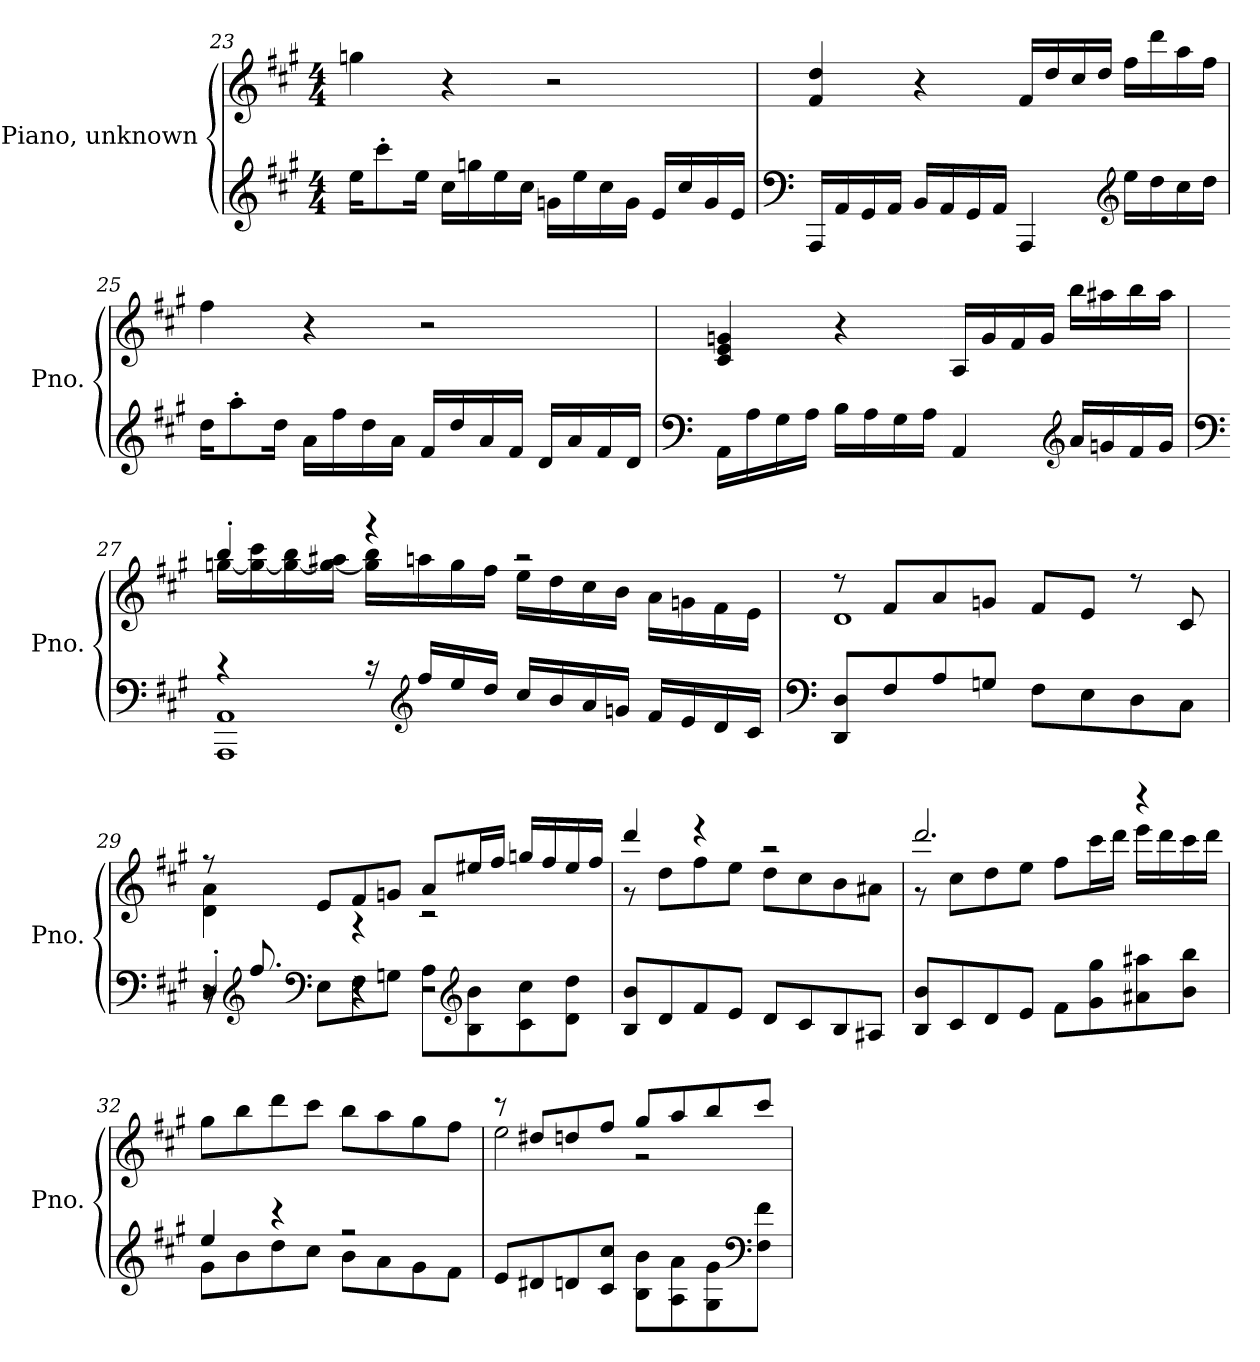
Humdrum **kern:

**kern	**kern
*part1	*part1
*staff2	*staff1
*I"Piano, unknown	*
*I'Pno.	*
*clefG2	*clefG2
*k[f#c#g#]	*k[f#c#g#]
*M4/4	*M4/4
=23	=23
16ee\KL	4ggn\
8ccc#'\	.
16ee\Jk	.
16cc#\LL	4r
16ggn\	.
16ee\	.
16cc#\JJ	.
16gn\LL	2r
16ee\	.
16cc#\	.
16g\JJ	.
16e/LL	.
16cc#/	.
16g/	.
16e/JJ	.
!!LO:LB:g=z
=24	=24
*clefF4	*
16AAA/LL	4f#/ 4dd/
16AA/	.
16GG#/	.
16AA/JJ	.
16BB/LL	4r
16AA/	.
16GG#/	.
16AA/JJ	.
4AAA/	16f#/LL
.	16dd/
.	16cc#/
.	16dd/JJ
*clefG2	*
16ee\LL	16ff#\LL
16dd\	16ddd\
16cc#\	16aa\
16dd\JJ	16ff#\JJ
=25	=25
16dd\KL	4ff#\
8aa'\	.
16dd\Jk	.
16a\LL	4r
16ff#\	.
16dd\	.
16a\JJ	.
16f#/LL	2r
16dd/	.
16a/	.
16f#/JJ	.
16d/LL	.
16a/	.
16f#/	.
16d/JJ	.
!!LO:LB:g=z
=26	=26
*clefF4	*
16AA\LL	4c#/ 4e/ 4gn/
16A\	.
16G#\	.
16A\JJ	.
16B\LL	4r
16A\	.
16G#\	.
16A\JJ	.
4AA/	16A/LL
.	16g/
.	16f#/
.	16g/JJ
*clefG2	*
16a/LL	16bb\LL
16gn/	16aa#X\
16f#/	16bb\
16g/JJ	16aa#\JJ
=27	=27
*clefF4	*
*^	*^
4r	1AAA 1AA	4bb'/	[16ggn\LL
.	.	.	16gg\_ 16ccc#\
.	.	.	16gg\_ 16bb\
.	.	.	16gg\_ 16aa#X\JJ
16r	.	4r	16gg\] 16bb\LL
*clefG2	*	*	*
16ff#/LL	.	.	16aan\
16ee/	.	.	16gg\
16dd/JJ	.	.	16ff#\JJ
16cc#/LL	.	2r	16ee\LL
16b/	.	.	16dd\
16a/	.	.	16cc#\
16gn/JJ	.	.	16b\JJ
16f#/LL	.	.	16a\LL
16e/	.	.	16gn\
16d/	.	.	16f#\
16c#/JJ	.	.	16e\JJ
*v	*v	*	*
!!LO:LB:g=z	!!
=28	=28	=28
*clefF4	*	*
8DD/ 8D/L	8r	1d
8F#/	8f#/L	.
8A/	8a/	.
8Gn/J	8gn/J	.
8F#\L	8f#/L	.
8E\	8e/J	.
8D\	8r	.
8C#\J	8c#/	.
=29	=29	=29
*^	*	*
*	*^	*	*
16r	8r	4D'/	8r	4d\ 4a\
*clefG2	*	*	*	*
8.ff#/	.	.	.	.
*clefF4	*	*	*	*
.	8E\L	.	8e/L	.
4r	8F#\	4r	8f#/	4r
.	8Gn\J	.	8gn/J	.
2r	8A\L	2r	8a/L	2r
*clefG2	*	*	*	*
.	8B\ 8b\	.	16ee#X/L	.
.	.	.	16ff#/JJ	.
.	8c#\ 8cc#\	.	16ggn/LL	.
.	.	.	16ff#/	.
.	8d\ 8dd\J	.	16ee#/	.
.	.	.	16ff#/JJ	.
*v	*v	*v	*	*
=30	=30	=30
8B/ 8b/L	4ddd/	8r
8d/	.	8dd\L
8f#/	4r	8ff#\
8e/J	.	8ee\J
8d/L	2r	8dd\L
8c#/	.	8cc#\
8B/	.	8b\
8A#X/J	.	8a#X\J
!!LO:PB:g=z	!!
=31	=31	=31
8B/ 8b/L	2.ddd/	8r
8c#/	.	8cc#\L
8d/	.	8dd\
8e/J	.	8ee\J
8f#\L	.	8ff#\L
8g#\ 8gg#\	.	16ccc#\L
.	.	16ddd\JJ
8a#X\ 8aa#X\	4r	16eee\LL
.	.	16ddd\
8b\ 8bb\J	.	16ccc#\
.	.	16ddd\JJ
*	*v	*v
=32	=32
*^	*
4ee/	8g#\L	8gg#\L
.	8b\	8bb\
4r	8dd\	8ddd\
.	8cc#\J	8ccc#\J
2r	8b\L	8bb\L
.	8a\	8aa\
.	8g#\	8gg#\
.	8f#\J	8ff#\J
*v	*v	*
=33	=33
*	*^
8e/L	8r	2ee\
8d#X/	8dd#X/L	.
8dn/	8ddn/	.
8c#/ 8cc#/J	8ff#/J	.
8B\ 8b\L	8gg#/L	2r
8A\ 8a\	8aa/	.
8G#\ 8g#\	8bb/	.
*clefF4	*	*
8F#\ 8f#\J	8ccc#/J	.
*	*v	*v
=	=
*-	*-
